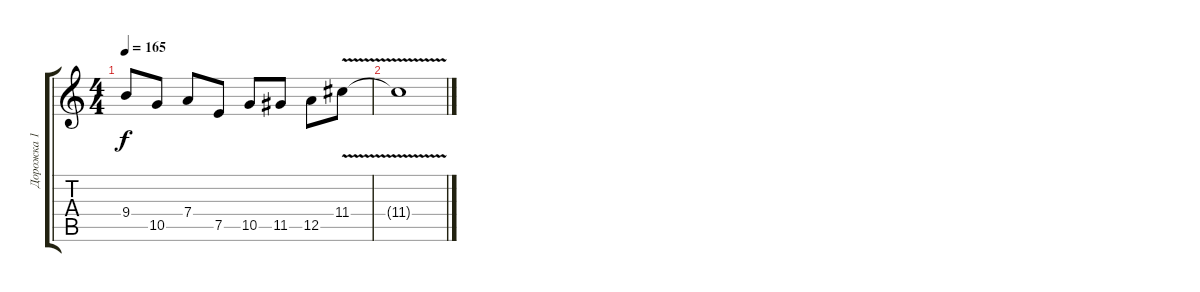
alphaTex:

\track ("Дорожка 1" "Дорожка 1") {instrument overdrivenguitar}
\staff {score tabs}
\tuning (E4 B3 G3 D3 A2 E2) {hide}
\ts (4 4)
\tempo 165
\clef g2
\ks c
9.4.8{dy f} 10.5.8 7.4.8 7.5.8 10.5.8 11.5.8 12.5.8 11.4{v}.8 |
11.4{t}.1
